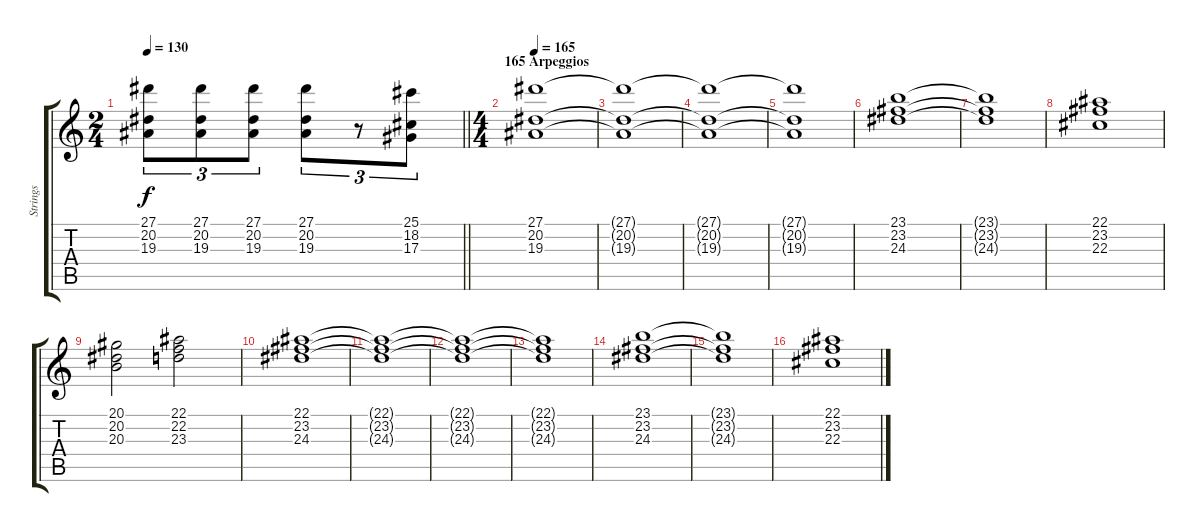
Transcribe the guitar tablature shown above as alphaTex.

\track ("Strings" "Strings") {instrument stringensemble1}
\staff {score tabs}
\tuning (C4 G3 Eb3 Bb2 F2 C2) {hide}
\ts (2 4)
\tempo 130
\clef g2
\barLineRight lightlight
\ks c
(27.1 20.2 19.3).8{tu (3 2) dy f} (27.1 20.2 19.3).8{tu (3 2)} (27.1 20.2 19.3).8{tu (3 2)} (27.1 20.2 19.3).8{tu (3 2)} r.8{tu (3 2)} (25.1 18.2 17.3).8{tu (3 2)} |
\ts (4 4)
\section ("" "165 Arpeggios")
\tempo 165
(27.1 20.2 19.3).1 |
(27.1{t} 20.2{t} 19.3{t}).1 |
(27.1{t} 20.2{t} 19.3{t}).1 |
(27.1{t} 20.2{t} 19.3{t}).1 |
(23.1 23.2 24.3).1 |
(23.1{t} 23.2{t} 24.3{t}).1 |
(22.1 23.2 22.3).1 |
(20.1 20.2 20.3).2 (22.1 22.2 23.3).2 |
(22.1 23.2 24.3).1 |
(22.1{t} 23.2{t} 24.3{t}).1 |
(22.1{t} 23.2{t} 24.3{t}).1 |
(22.1{t} 23.2{t} 24.3{t}).1 |
(23.1 23.2 24.3).1 |
(23.1{t} 23.2{t} 24.3{t}).1 |
(22.1 23.2 22.3).1
